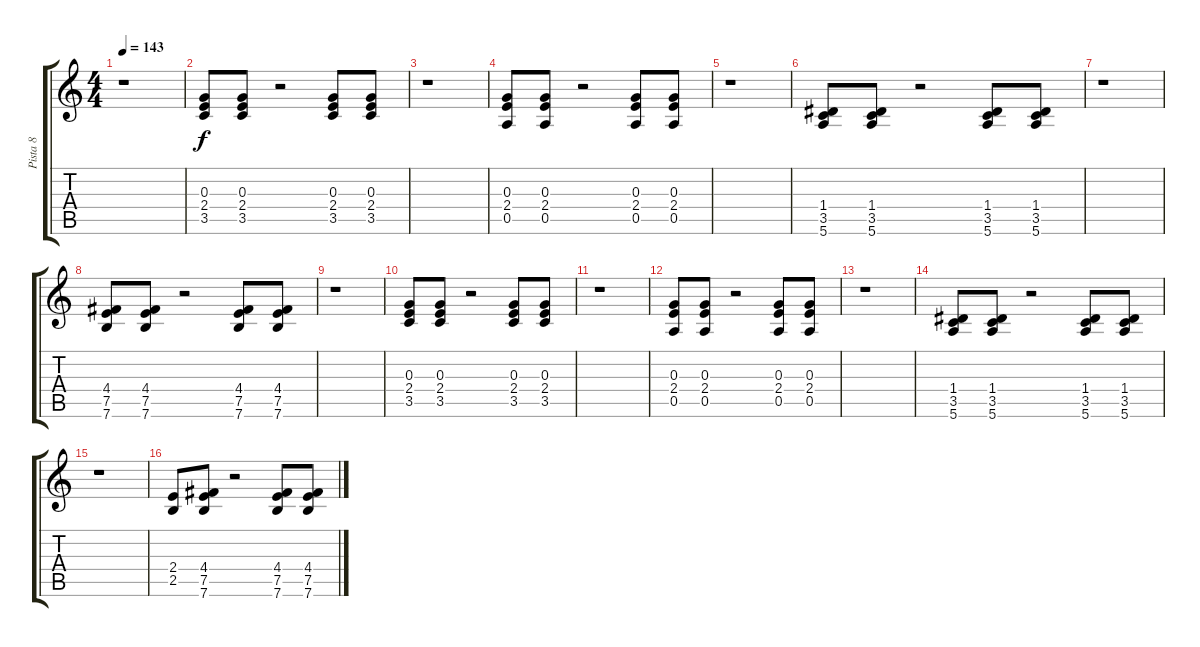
\track ("Pista 8" "Pista 8") {instrument distortionguitar}
\staff {score tabs}
\tuning (E4 B3 G3 D3 A2 E2) {hide}
\ts (4 4)
\tempo 143
\clef g2
\ks c
r.1{dy f} |
(0.3 2.4 3.5).8 (0.3 2.4 3.5).8 r.2 (0.3 2.4 3.5).8 (0.3 2.4 3.5).8 |
r.1 |
(0.3 2.4 0.5).8 (0.3 2.4 0.5).8 r.2 (0.3 2.4 0.5).8 (0.3 2.4 0.5).8 |
r.1 |
(1.4 3.5 5.6).8 (1.4 3.5 5.6).8 r.2 (1.4 3.5 5.6).8 (1.4 3.5 5.6).8 |
r.1 |
(4.4 7.5 7.6).8 (4.4 7.5 7.6).8 r.2 (4.4 7.5 7.6).8 (4.4 7.5 7.6).8 |
r.1 |
(0.3 2.4 3.5).8 (0.3 2.4 3.5).8 r.2 (0.3 2.4 3.5).8 (0.3 2.4 3.5).8 |
r.1 |
(0.3 2.4 0.5).8 (0.3 2.4 0.5).8 r.2 (0.3 2.4 0.5).8 (0.3 2.4 0.5).8 |
r.1 |
(1.4 3.5 5.6).8 (1.4 3.5 5.6).8 r.2 (1.4 3.5 5.6).8 (1.4 3.5 5.6).8 |
r.1 |
(2.4 2.5).8 (4.4 7.5 7.6).8 r.2 (4.4 7.5 7.6).8 (4.4 7.5 7.6).8
